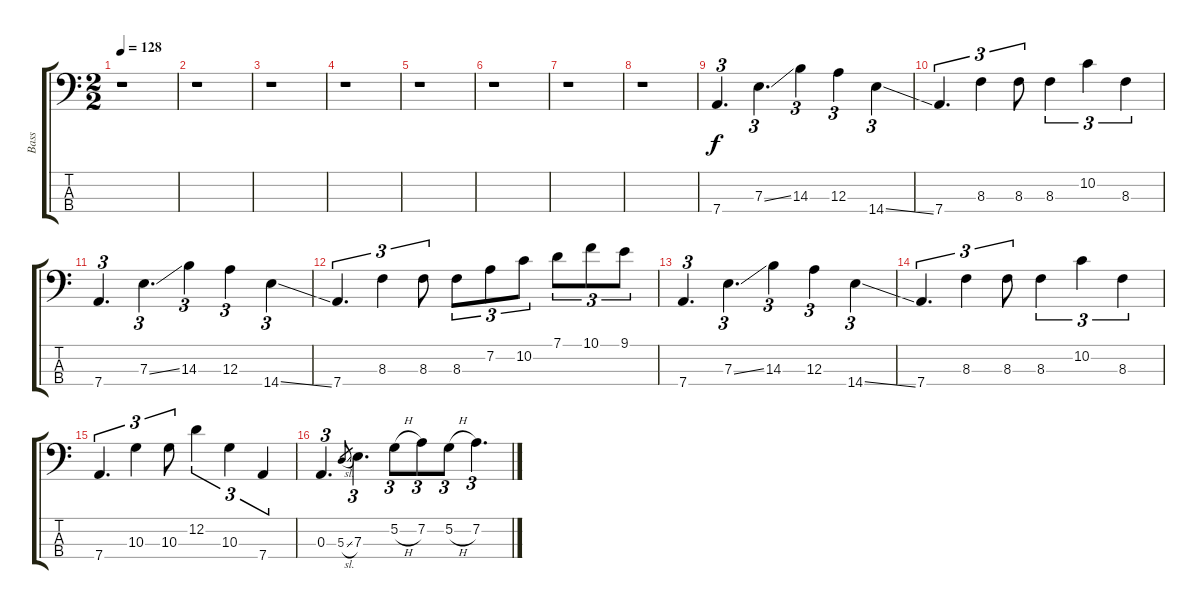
\track ("Bass" "Bass") {instrument electricbasspick}
\staff {score tabs}
\tuning (G2 D2 A1 D1) {hide}
\ts (2 2)
\tempo 128
\clef f4
\ks c
r.1{dy f} |
r.1 |
r.1 |
r.1 |
r.1 |
r.1 |
r.1 |
r.1 |
7.4.4{d tu (3 2)} 7.3{ss}.4{d tu (3 2)} 14.3.4{tu (3 2)} 12.3.4{tu (3 2)} 14.4{ss}.4{tu (3 2)} |
7.4.4{d tu (3 2)} 8.3.4{tu (3 2)} 8.3.8{tu (3 2)} 8.3.4{tu (3 2)} 10.2.4{tu (3 2)} 8.3.4{tu (3 2)} |
7.4.4{d tu (3 2)} 7.3{ss}.4{d tu (3 2)} 14.3.4{tu (3 2)} 12.3.4{tu (3 2)} 14.4{ss}.4{tu (3 2)} |
7.4.4{d tu (3 2)} 8.3.4{tu (3 2)} 8.3.8{tu (3 2)} 8.3.8{tu (3 2)} 7.2.8{tu (3 2)} 10.2.8{tu (3 2)} 7.1.8{tu (3 2)} 10.1.8{tu (3 2)} 9.1.8{tu (3 2)} |
7.4.4{d tu (3 2)} 7.3{ss}.4{d tu (3 2)} 14.3.4{tu (3 2)} 12.3.4{tu (3 2)} 14.4{ss}.4{tu (3 2)} |
7.4.4{d tu (3 2)} 8.3.4{tu (3 2)} 8.3.8{tu (3 2)} 8.3.4{tu (3 2)} 10.2.4{tu (3 2)} 8.3.4{tu (3 2)} |
7.4.4{d tu (3 2)} 10.3.4{tu (3 2)} 10.3.8{tu (3 2)} 12.2.4{tu (3 2)} 10.3.4{tu (3 2)} 7.4.4{tu (3 2)} |
0.3.4{d tu (3 2)} 5.3{sl}.8{gr} 7.3.4{d tu (3 2)} 5.2{h}.8{tu (3 2)} 7.2.8{tu (3 2)} 5.2{h}.8{tu (3 2)} 7.2.4{d tu (3 2)}
